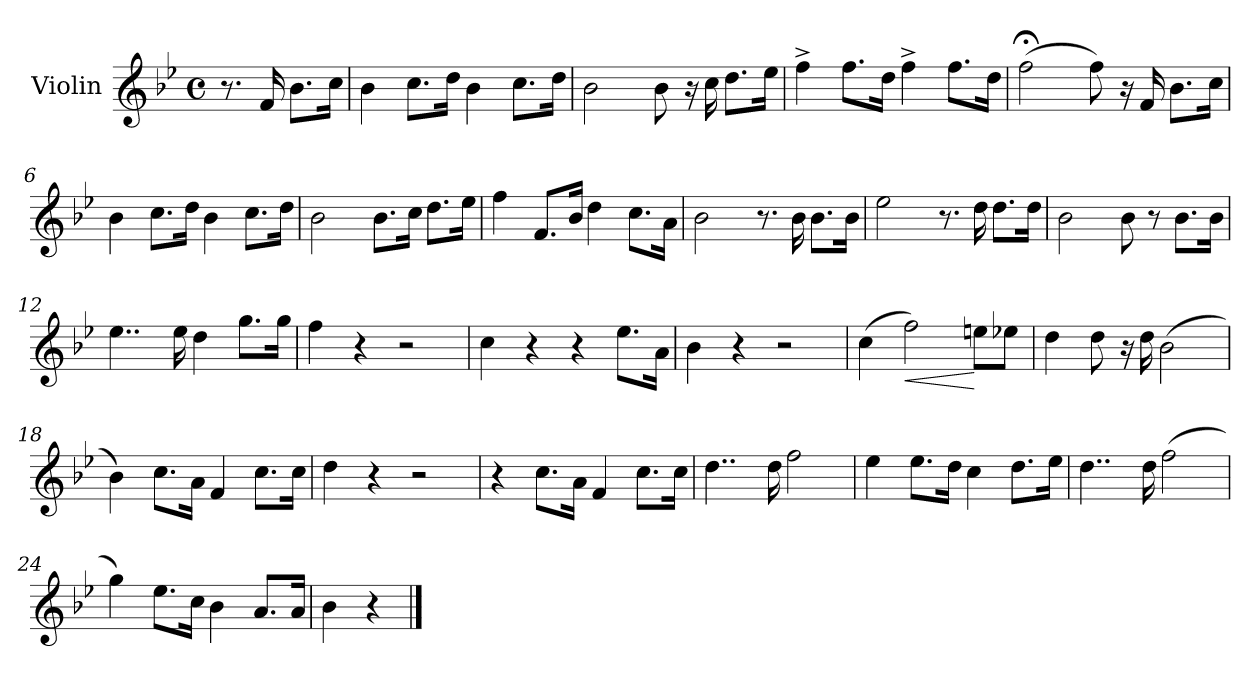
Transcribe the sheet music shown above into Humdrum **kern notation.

**kern	**dynam
*part1	*part1
*staff1	*staff1
*I"Violin	*
*I'Vln.	*
*clefG2	*
*k[b-e-]	*
*M4/4	*
*met(c)	*
=1	=1
8.r	Moderato
16f	.
8.b-\L	.
16cc\Jk	.
=2	=2
4b-	.
8.cc\L	.
16dd\Jk	.
4b-	.
8.cc\L	.
16dd\Jk	.
=3	=3
2b-	.
8b-	.
16r	.
16cc	.
8.dd\L	.
16ee-\Jk	.
=4	=4
4ff^	.
8.ff\L	.
16dd\Jk	.
4ff^	.
8.ff\L	.
16dd\Jk	.
!!LO:LB:g=z
=5	=5
(2ff;<	.
8ff)	.
16r	.
16f	.
8.b-\L	.
16cc\Jk	.
=6	=6
4b-	.
8.cc\L	.
16dd\Jk	.
4b-	.
8.cc\L	.
16dd\Jk	.
=7	=7
2b-	.
8.b-\L	.
16cc\Jk	.
8.dd\L	.
16ee-\Jk	.
=8	=8
4ff	.
8.f/L	.
16b-/Jk	.
4dd	.
8.cc\L	.
16a\Jk	.
=9	=9
2b-	.
8.r	.
16b-	.
8.b-\L	.
16b-\Jk	.
!!LO:LB:g=z
=10	=10
2ee-	.
8.r	.
16dd	.
8.dd\L	.
16dd\Jk	.
=11	=11
2b-	.
8b-	.
8r	.
8.b-\L	.
16b-\Jk	.
=12	=12
4..ee-	.
16ee-	.
4dd	.
8.gg\L	.
16gg\Jk	.
=13	=13
4ff	.
4r	.
2r	.
=14	=14
4cc	.
4r	.
4r	.
8.ee-\L	.
16a\Jk	.
!!LO:LB:g=z
=15	=15
4b-	.
4r	.
2r	.
=16	=16
(4cc	.
!	!LO:HP:b
2ff)	<
8een\L	[
8ee-X\J	.
=17	=17
4dd	.
8dd	.
16r	.
16dd	.
(2b-	.
=18	=18
4b-)	.
8.cc\L	.
16a\Jk	.
4f	.
8.cc\L	.
16cc\Jk	.
=19	=19
4dd	.
4r	.
2r	.
!!LO:LB:g=z
=20	=20
4r	.
8.cc\L	.
16a\Jk	.
4f	.
8.cc\L	.
16cc\Jk	.
=21	=21
4..dd	.
16dd	.
2ff	.
=22	=22
4ee-	.
8.ee-\L	.
16dd\Jk	.
4cc	.
8.dd\L	.
16ee-\Jk	.
=23	=23
4..dd	.
16dd	.
(2ff	.
=24	=24
4gg)	.
8.ee-\L	.
16cc\Jk	.
4b-	.
8.a/L	.
16a/Jk	.
=25	=25
4b-	.
4r	.
==	==
*-	*-
